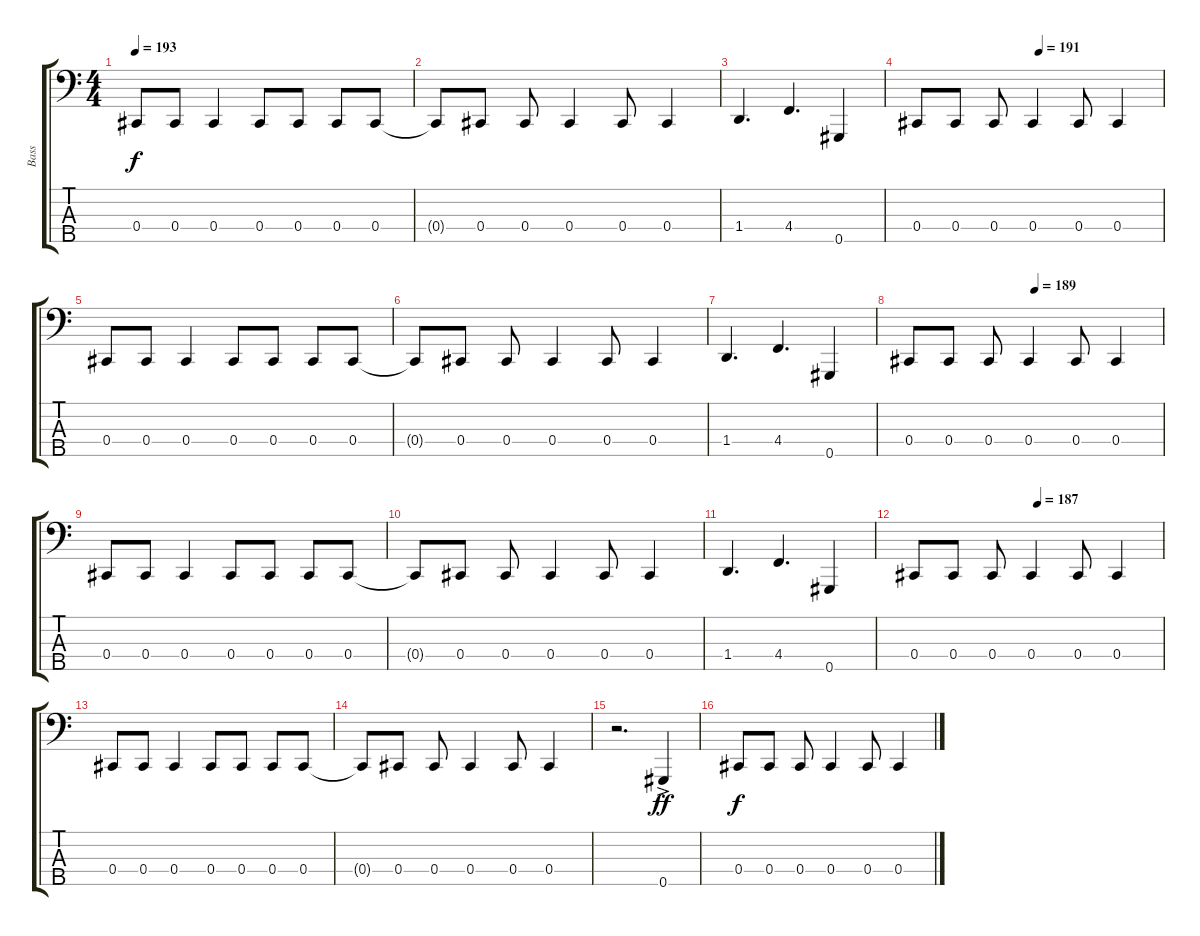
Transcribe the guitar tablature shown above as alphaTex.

\track ("Bass" "Bass") {instrument electricbassfinger}
\staff {score tabs}
\tuning (E2 B1 Gb1 Db1 Ab0) {hide}
\ts (4 4)
\tempo 193
\clef f4
\ks c
0.4.8{dy f} 0.4.8 0.4.4 0.4.8 0.4.8 0.4.8 0.4.8 |
0.4{t}.8 0.4.8 0.4.8 0.4.4 0.4.8 0.4.4 |
1.4.4{d} 4.4.4{d} 0.5.4 |
\tempo (191 0.5)
0.4.8 0.4.8 0.4.8 0.4.4 0.4.8 0.4.4 |
0.4.8 0.4.8 0.4.4 0.4.8 0.4.8 0.4.8 0.4.8 |
0.4{t}.8 0.4.8 0.4.8 0.4.4 0.4.8 0.4.4 |
1.4.4{d} 4.4.4{d} 0.5.4 |
\tempo (189 0.5)
0.4.8 0.4.8 0.4.8 0.4.4 0.4.8 0.4.4 |
0.4.8 0.4.8 0.4.4 0.4.8 0.4.8 0.4.8 0.4.8 |
0.4{t}.8 0.4.8 0.4.8 0.4.4 0.4.8 0.4.4 |
1.4.4{d} 4.4.4{d} 0.5.4 |
\tempo (187 0.5)
0.4.8 0.4.8 0.4.8 0.4.4 0.4.8 0.4.4 |
0.4.8 0.4.8 0.4.4 0.4.8 0.4.8 0.4.8 0.4.8 |
0.4{t}.8 0.4.8 0.4.8 0.4.4 0.4.8 0.4.4 |
r.2{d} 0.5{ac}.4{dy ff} |
0.4.8{dy f} 0.4.8 0.4.8 0.4.4 0.4.8 0.4.4
